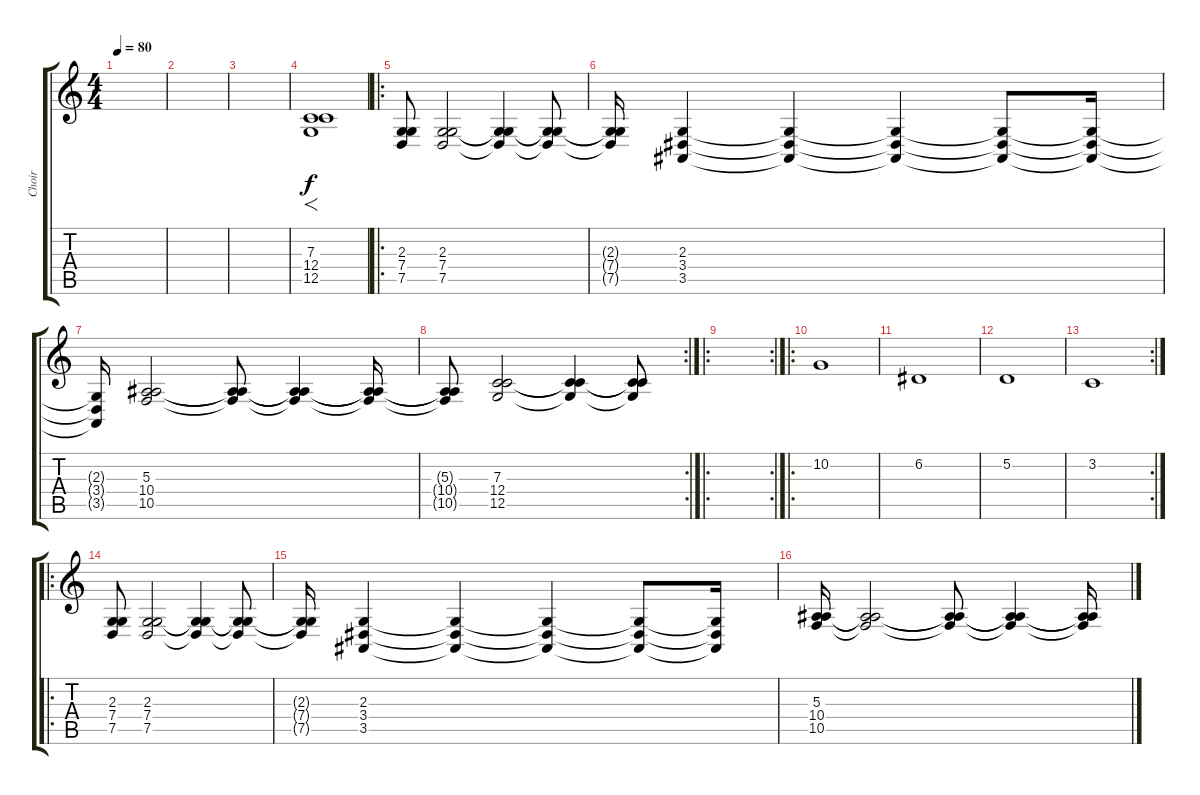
\track ("Choir" "Choir") {instrument choiraahs}
\staff {score tabs}
\tuning (D4 A3 F3 C3 G2 C2) {hide}
\ts (4 4)
\section ("" "")
\tempo 80
\clef g2
\ks c
|
|
|
(7.3 12.4 12.5).1{f volume 4} |
\ro
(2.3 7.4 7.5).8{volume 13} (2.3 7.4 7.5).2 (2.3{t} 7.4{t} 7.5{t}).4 (2.3{t} 7.4{t} 7.5{t}).8 |
(2.3{t} 7.4{t} 7.5{t}).16 (2.3 3.4 3.5).4 (2.3{t} 3.4{t} 3.5{t}).4 (2.3{t} 3.4{t} 3.5{t}).4 (2.3{t} 3.4{t} 3.5{t}).8 (2.3{t} 3.4{t} 3.5{t}).16 |
(2.3{t} 3.4{t} 3.5{t}).16 (5.3 10.4 10.5).2 (5.3{t} 10.4{t} 10.5{t}).8 (5.3{t} 10.4{t} 10.5{t}).4 (5.3{t} 10.4{t} 10.5{t}).16 |
\rc 2
(5.3{t} 10.4{t} 10.5{t}).8 (7.3 12.4 12.5).2 (7.3{t} 12.4{t} 12.5{t}).4 (7.3{t} 12.4{t} 12.5{t}).8 |
\ro
\rc 2
|
\ro
10.2.1{volume 8} |
6.2.1{volume 8} |
5.2.1{volume 8} |
\rc 2
3.2.1{volume 8} |
\ro
(2.3 7.4 7.5).8{volume 13} (2.3 7.4 7.5).2 (2.3{t} 7.4{t} 7.5{t}).4 (2.3{t} 7.4{t} 7.5{t}).8 |
(2.3{t} 7.4{t} 7.5{t}).16 (2.3 3.4 3.5).4 (2.3{t} 3.4{t} 3.5{t}).4 (2.3{t} 3.4{t} 3.5{t}).4 (2.3{t} 3.4{t} 3.5{t}).8 (2.3{t} 3.4{t} 3.5{t}).16 |
(5.3 10.4 10.5).16 (5.3{t} 10.4{t} 10.5{t}).2 (5.3{t} 10.4{t} 10.5{t}).8 (5.3{t} 10.4{t} 10.5{t}).4 (5.3{t} 10.4{t} 10.5{t}).16
